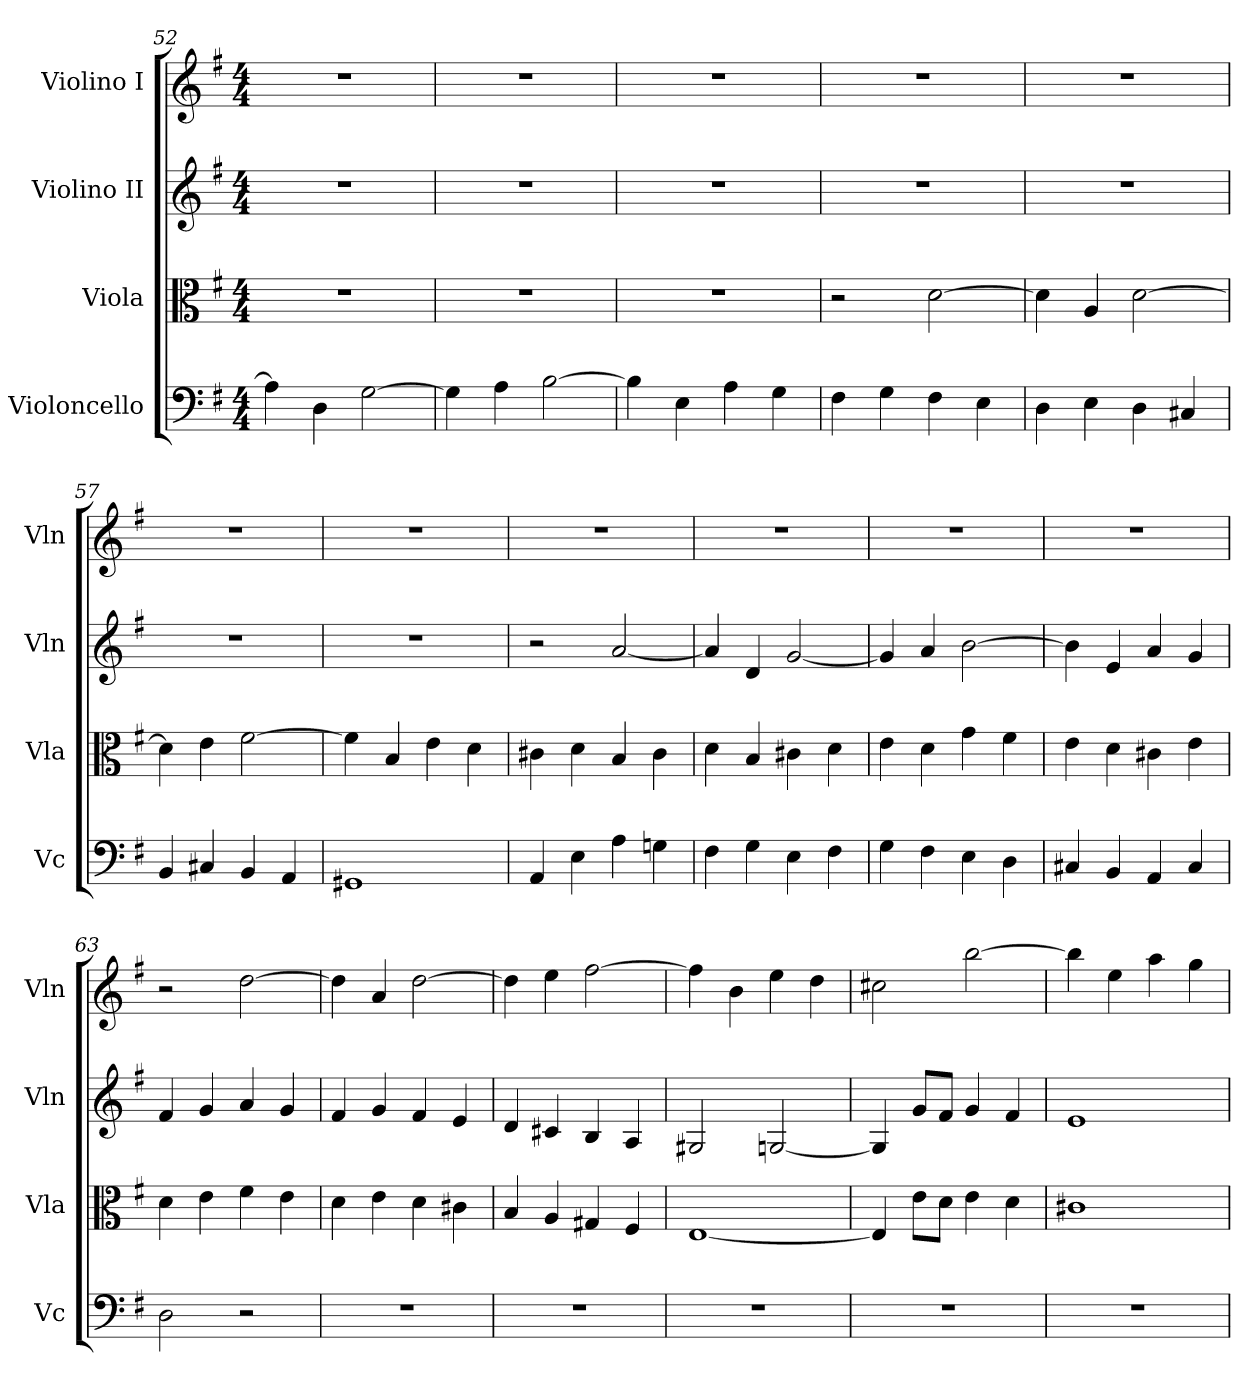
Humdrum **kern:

**kern	**kern	**kern	**kern
*part4	*part3	*part2	*part1
*staff4	*staff3	*staff2	*staff1
*I"Violoncello	*I"Viola	*I"Violino II	*I"Violino I
*I'Vc	*I'Vla	*I'Vln	*I'Vln
!!LO:LB:g=z
*clefF4	*clefC3	*clefG2	*clefG2
*k[f#]	*k[f#]	*k[f#]	*k[f#]
*G:	*G:	*G:	*G:
*M4/4	*M4/4	*M4/4	*M4/4
=52	=52	=52	=52
4A]	1r	1r	1r
4D	.	.	.
[2G	.	.	.
=53	=53	=53	=53
4G]	1r	1r	1r
4A	.	.	.
[2B	.	.	.
=54	=54	=54	=54
4B]	1r	1r	1r
4E	.	.	.
4A	.	.	.
4G	.	.	.
=55	=55	=55	=55
4F#	2r	1r	1r
4G	.	.	.
4F#	[2d	.	.
4E	.	.	.
=56	=56	=56	=56
4D	4d]	1r	1r
4E	4A	.	.
4D	[2d	.	.
4C#X	.	.	.
=57	=57	=57	=57
4BB	4d]	1r	1r
4C#X	4e	.	.
4BB	[2f#	.	.
4AA	.	.	.
=58	=58	=58	=58
1GG#X	4f#]	1r	1r
.	4B	.	.
.	4e	.	.
.	4d	.	.
=59	=59	=59	=59
4AA	4c#X	2r	1r
4E	4d	.	.
4A	4B	[2a	.
4Gn	4c#	.	.
=60	=60	=60	=60
4F#	4d	4a]	1r
4G	4B	4d	.
4E	4c#X	[2g	.
4F#	4d	.	.
!!LO:LB:g=z
=61	=61	=61	=61
4G	4e	4g]	1r
4F#	4d	4a	.
4E	4g	[2b	.
4D	4f#	.	.
=62	=62	=62	=62
4C#X	4e	4b]	1r
4BB	4d	4e	.
4AA	4c#X	4a	.
4C#	4e	4g	.
=63	=63	=63	=63
2D	4d	4f#	2r
.	4e	4g	.
2r	4f#	4a	[2dd
.	4e	4g	.
=64	=64	=64	=64
1r	4d	4f#	4dd]
.	4e	4g	4a
.	4d	4f#	[2dd
.	4c#X	4e	.
=65	=65	=65	=65
1r	4B	4d	4dd]
.	4A	4c#X	4ee
.	4G#X	4B	[2ff#
.	4F#	4A	.
=66	=66	=66	=66
1r	[1E	2G#X	4ff#]
.	.	.	4b
.	.	[2Gn	4ee
.	.	.	4dd
=67	=67	=67	=67
1r	4E]	4G]	2cc#X
.	8eL	8gL	.
.	8dJ	8f#J	.
.	4e	4g	[2bb
.	4d	4f#	.
=68	=68	=68	=68
1r	1c#X	1e	4bb]
.	.	.	4ee
.	.	.	4aa
.	.	.	4gg
=	=	=	=
*-	*-	*-	*-
